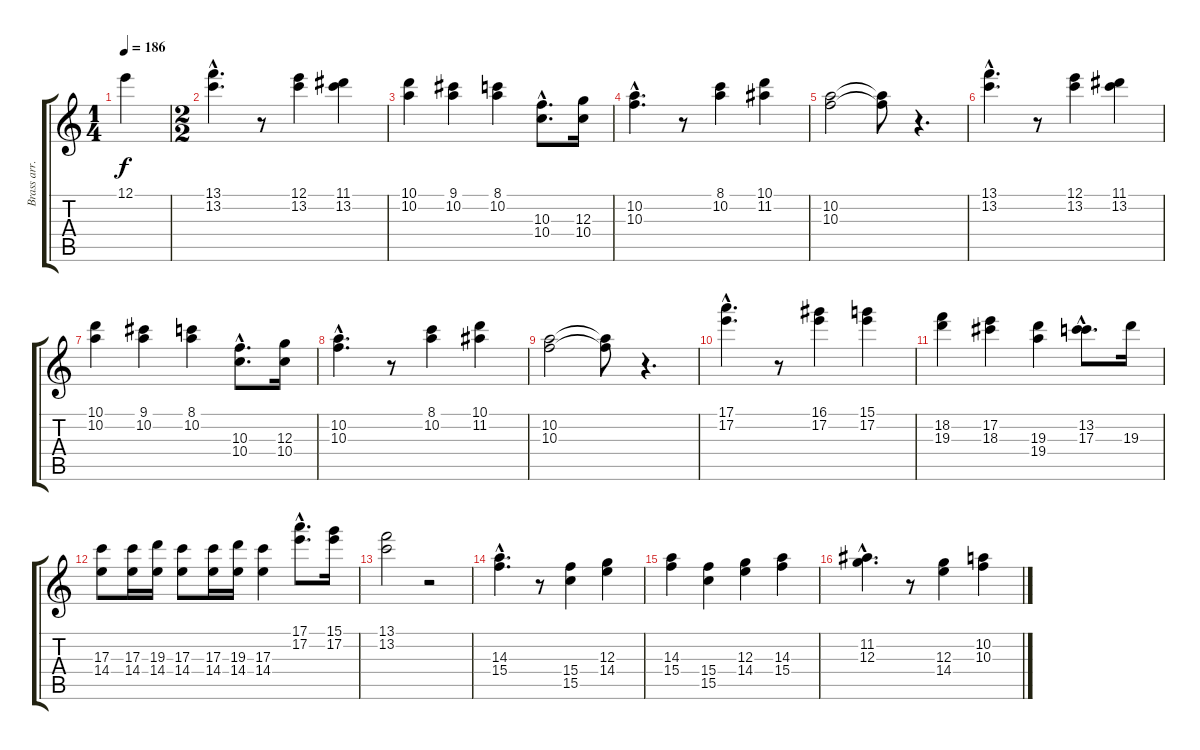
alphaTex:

\track ("Brass arr. for Guitar" "Brass arr.") {instrument overdrivenguitar}
\staff {score tabs}
\tuning (E4 B3 G3 D3 A2 E2) {hide}
\ts (1 4)
\tempo 186
\clef g2
\ks c
12.1.4{dy f instrument overdrivenguitar} |
\ts (2 2)
(13.1{hac} 13.2{hac}).4{d} r.8 (12.1 13.2).4 (11.1 13.2).4 |
(10.1 10.2).4 (9.1 10.2).4 (8.1 10.2).4 (10.3{hac} 10.4{hac}).8{d} (12.3 10.4).16 |
(10.2{hac} 10.3{hac}).4{d} r.8 (8.1 10.2).4 (10.1 11.2).4 |
(10.2 10.3).2 (10.2{t} 10.3{t}).8 r.4{d} |
(13.1{hac} 13.2{hac}).4{d} r.8 (12.1 13.2).4 (11.1 13.2).4 |
(10.1 10.2).4 (9.1 10.2).4 (8.1 10.2).4 (10.3{hac} 10.4{hac}).8{d} (12.3 10.4).16 |
(10.2{hac} 10.3{hac}).4{d} r.8 (8.1 10.2).4 (10.1 11.2).4 |
(10.2 10.3).2 (10.2{t} 10.3{t}).8 r.4{d} |
(17.1{hac} 17.2{hac}).4{d} r.8 (16.1 17.2).4 (15.1 17.2).4 |
(18.2 19.3).4 (17.2 18.3).4 (19.3 19.4).4 (13.2{hac} 17.3{hac}).8{d} 19.3.16 |
(17.3 14.4).8 (17.3 14.4).16 (19.3 14.4).16 (17.3 14.4).8 (17.3 14.4).16 (19.3 14.4).16 (17.3 14.4).4 (17.1{hac} 17.2{hac}).8{d} (15.1 17.2).16 |
(13.1 13.2).2 r.2 |
(14.3{hac} 15.4{hac}).4{d} r.8 (15.4 15.5).4 (12.3 14.4).4 |
(14.3 15.4).4 (15.4 15.5).4 (12.3 14.4).4 (14.3 15.4).4 |
(11.2{hac} 12.3{hac}).4{d} r.8 (12.3 14.4).4 (10.2 10.3).4
